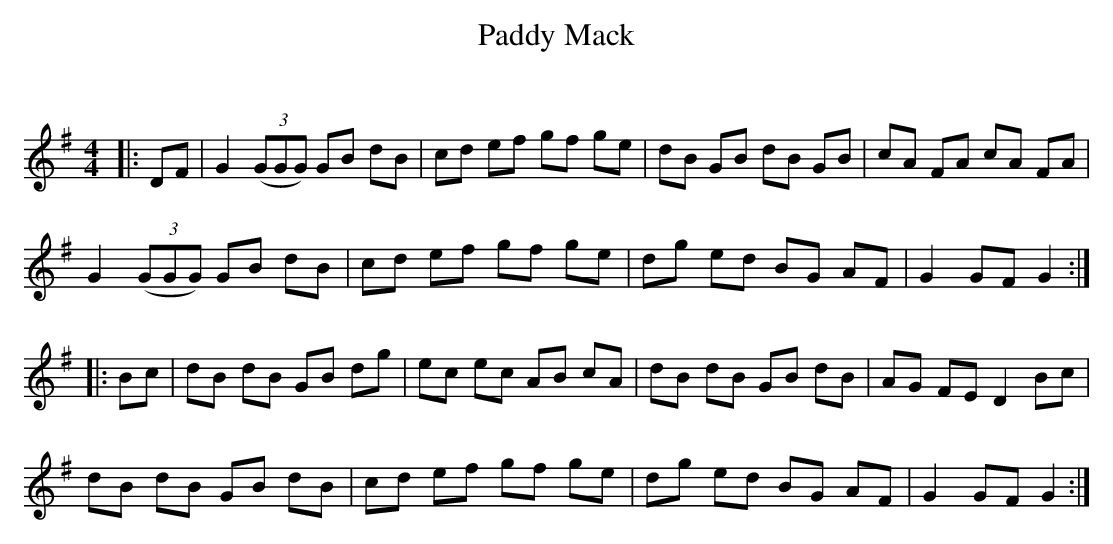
X:1
T: Paddy Mack
C:
Q: 232
K:G
M:4/4
L:1/8
|:DF|G2 ((3GGG) GB dB|cd ef gf ge|dB GB dB GB|cA FA cA FA|
G2 ((3GGG) GB dB|cd ef gf ge|dg ed BG AF|G2 GF G2:|
|:Bc|dB dB GB dg|ec ec AB cA|dB dB GB dB|AG FE D2 Bc|
dB dB GB dB|cd ef gf ge|dg ed BG AF|G2 GF G2:|
